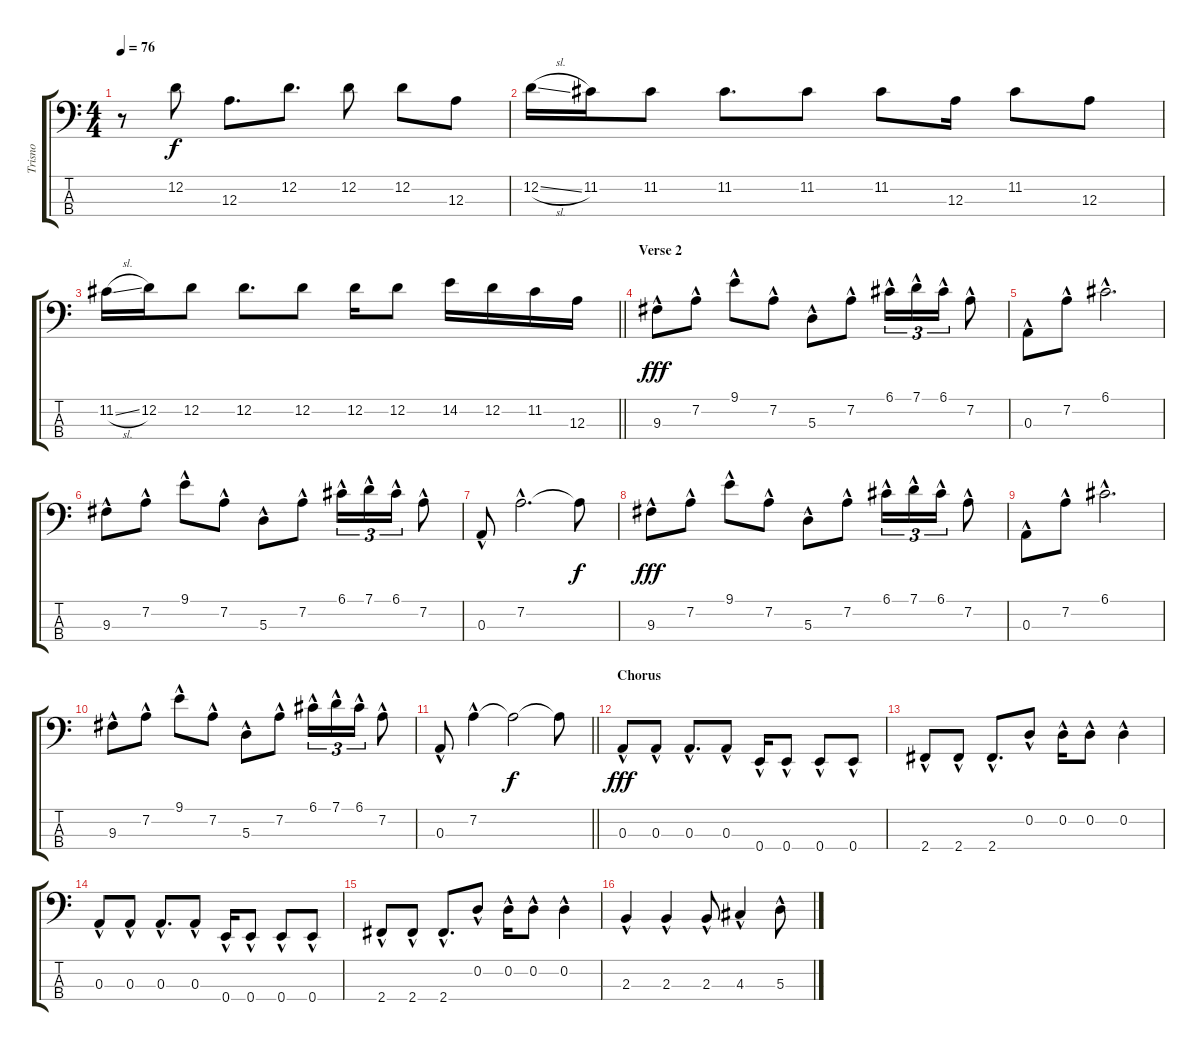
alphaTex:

\track ("Trisno" "Trisno") {instrument electricbassfinger}
\staff {score tabs}
\tuning (G2 D2 A1 E1) {hide}
\ts (4 4)
\tempo 76
\clef f4
\ks c
r.8{dy fff} 12.2.8{dy f} 12.3.8{d} 12.2.8{d} 12.2.8 12.2.8 12.3.8 |
12.2{sl}.16 11.2.16 11.2.8 11.2.8{d} 11.2.8 11.2.8 12.3.16 11.2.8 12.3.8 |
\barLineRight lightlight
11.2{sl}.16 12.2.16 12.2.8 12.2.8{d} 12.2.8 12.2.16 12.2.8 14.2.16 12.2.16 11.2.16 12.3.16 |
\section ("" "Verse 2")
9.3{hac}.8{dy fff} 7.2{hac}.8 9.1{hac}.8 7.2{hac}.8 5.3{hac}.8 7.2{hac}.8 6.1{hac}.16{tu (3 2)} 7.1{hac}.16{tu (3 2)} 6.1{hac}.16{tu (3 2)} 7.2{hac}.8 |
0.3{hac}.8 7.2{hac}.8 6.1{hac}.2{d} |
9.3{hac}.8 7.2{hac}.8 9.1{hac}.8 7.2{hac}.8 5.3{hac}.8 7.2{hac}.8 6.1{hac}.16{tu (3 2)} 7.1{hac}.16{tu (3 2)} 6.1{hac}.16{tu (3 2)} 7.2{hac}.8 |
0.3{hac}.8 7.2{hac}.2{d} 7.2{t}.8{dy f} |
9.3{hac}.8{dy fff} 7.2{hac}.8 9.1{hac}.8 7.2{hac}.8 5.3{hac}.8 7.2{hac}.8 6.1{hac}.16{tu (3 2)} 7.1{hac}.16{tu (3 2)} 6.1{hac}.16{tu (3 2)} 7.2{hac}.8 |
0.3{hac}.8 7.2{hac}.8 6.1{hac}.2{d} |
9.3{hac}.8 7.2{hac}.8 9.1{hac}.8 7.2{hac}.8 5.3{hac}.8 7.2{hac}.8 6.1{hac}.16{tu (3 2)} 7.1{hac}.16{tu (3 2)} 6.1{hac}.16{tu (3 2)} 7.2{hac}.8 |
\barLineRight lightlight
0.3{hac}.8 7.2{hac}.4 7.2{t}.2{dy f} 7.2{t}.8 |
\section ("" "Chorus")
0.3{hac}.8{dy fff} 0.3{hac}.8 0.3{hac}.8{d} 0.3{hac}.8 0.4{hac}.16 0.4{hac}.8 0.4{hac}.8 0.4{hac}.8 |
2.4{hac}.8 2.4{hac}.8 2.4{hac}.8{d} 0.2{hac}.8 0.2{hac}.16 0.2{hac}.8 0.2{hac}.4 |
0.3{hac}.8 0.3{hac}.8 0.3{hac}.8{d} 0.3{hac}.8 0.4{hac}.16 0.4{hac}.8 0.4{hac}.8 0.4{hac}.8 |
2.4{hac}.8 2.4{hac}.8 2.4{hac}.8{d} 0.2{hac}.8 0.2{hac}.16 0.2{hac}.8 0.2{hac}.4 |
2.3{hac}.4 2.3{hac}.4 2.3{hac}.8 4.3{hac}.4 5.3{hac}.8
